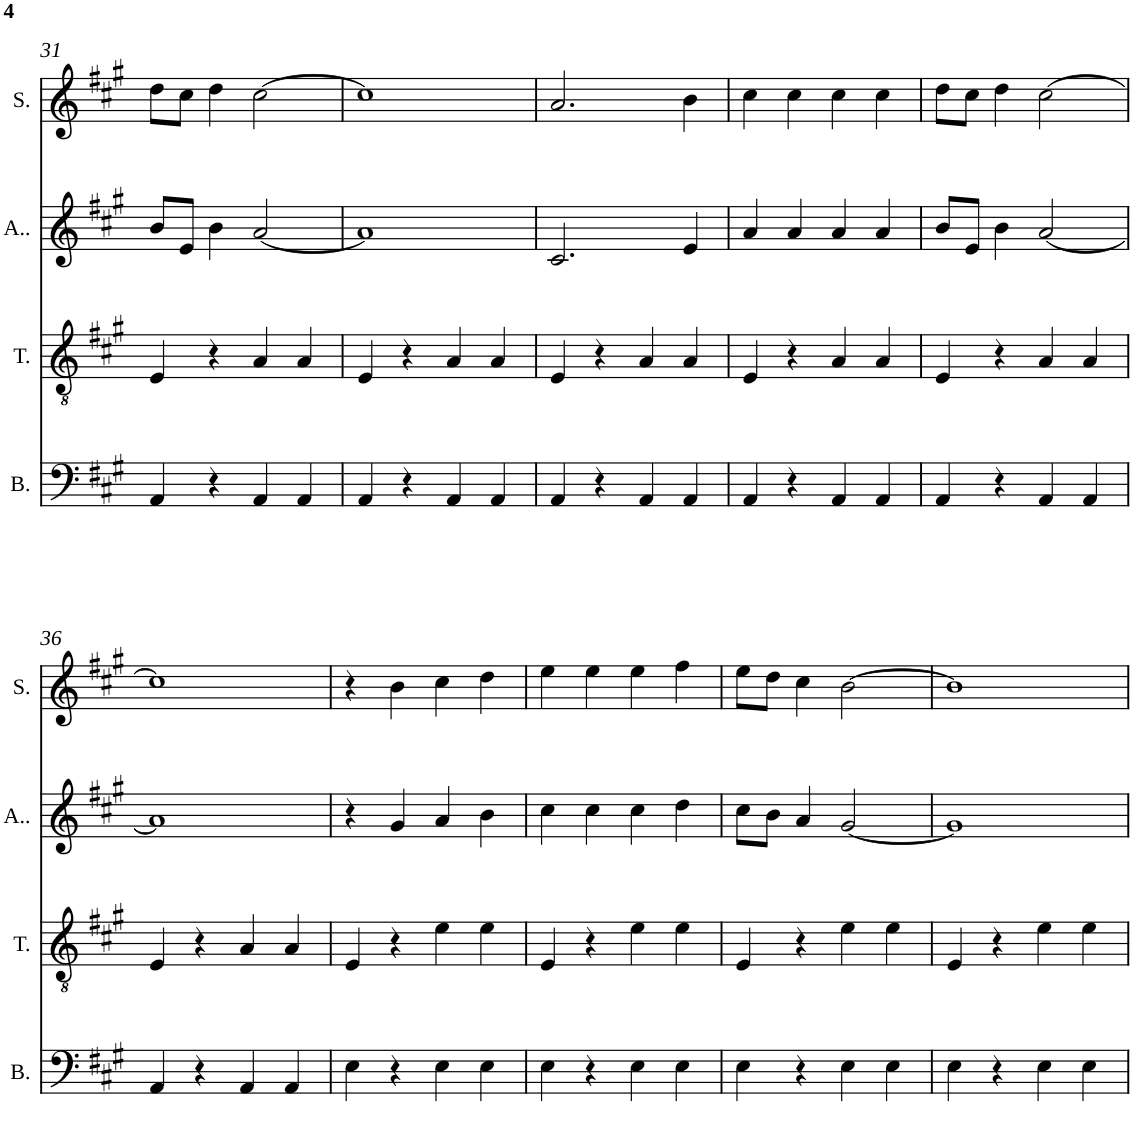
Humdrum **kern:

**kern	**kern	**kern	**kern
*part4	*part3	*part2	*part1
*staff4	*staff3	*staff2	*staff1
*I"Bass	*I"Tenor	*I"Alto	*I"Soprano
*I'B.	*I'T.	*I'A..	*I'S.
!!LO:PB:g=z
*clefF4	*clefGv2	*clefG2	*clefG2
*k[f#c#g#]	*k[f#c#g#]	*k[f#c#g#]	*k[f#c#g#]
*A:	*A:	*A:	*A:
*M4/4	*M4/4	*M4/4	*M4/4
=31	=31	=31	=31
4AA/	4E/	8b/L	8dd\L
.	.	8e/J	8cc#\J
4r	4r	4b\	4dd\
4AA/	4A/	[2a/	[2cc#\
4AA/	4A/	.	.
=32	=32	=32	=32
4AA/	4E/	1a]	1cc#]
4r	4r	.	.
4AA/	4A/	.	.
4AA/	4A/	.	.
=33	=33	=33	=33
4AA/	4E/	2.c#/	2.a/
4r	4r	.	.
4AA/	4A/	.	.
4AA/	4A/	4e/	4b\
=34	=34	=34	=34
4AA/	4E/	4a/	4cc#\
4r	4r	4a/	4cc#\
4AA/	4A/	4a/	4cc#\
4AA/	4A/	4a/	4cc#\
=35	=35	=35	=35
4AA/	4E/	8b/L	8dd\L
.	.	8e/J	8cc#\J
4r	4r	4b\	4dd\
4AA/	4A/	[2a/	[2cc#\
4AA/	4A/	.	.
!!LO:LB:g=z
=36	=36	=36	=36
4AA/	4E/	1a]	1cc#]
4r	4r	.	.
4AA/	4A/	.	.
4AA/	4A/	.	.
=37	=37	=37	=37
4E\	4E/	4r	4r
4r	4r	4g#/	4b\
4E\	4e\	4a/	4cc#\
4E\	4e\	4b\	4dd\
=38	=38	=38	=38
4E\	4E/	4cc#\	4ee\
4r	4r	4cc#\	4ee\
4E\	4e\	4cc#\	4ee\
4E\	4e\	4dd\	4ff#\
=39	=39	=39	=39
4E\	4E/	8cc#\L	8ee\L
.	.	8b\J	8dd\J
4r	4r	4a/	4cc#\
4E\	4e\	[2g#/	[2b\
4E\	4e\	.	.
=40	=40	=40	=40
4E\	4E/	1g#]	1b]
4r	4r	.	.
4E\	4e\	.	.
4E\	4e\	.	.
=	=	=	=
*-	*-	*-	*-
